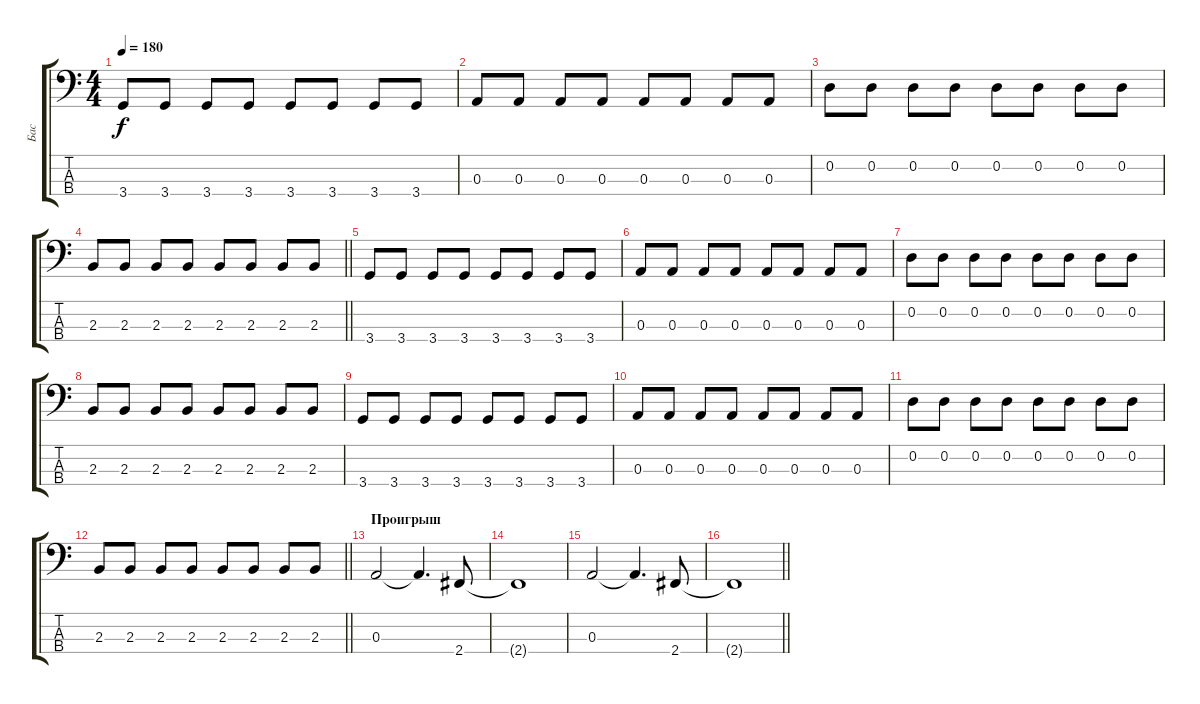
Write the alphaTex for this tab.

\track ("Бас" "Бас") {instrument electricbassfinger}
\staff {score tabs}
\tuning (G2 D2 A1 E1) {hide}
\ts (4 4)
\tempo 180
\clef f4
\ks c
3.4.8{dy f} 3.4.8 3.4.8 3.4.8 3.4.8 3.4.8 3.4.8 3.4.8 |
0.3.8 0.3.8 0.3.8 0.3.8 0.3.8 0.3.8 0.3.8 0.3.8 |
0.2.8 0.2.8 0.2.8 0.2.8 0.2.8 0.2.8 0.2.8 0.2.8 |
\barLineRight lightlight
2.3.8 2.3.8 2.3.8 2.3.8 2.3.8 2.3.8 2.3.8 2.3.8 |
\section ("" "")
3.4.8 3.4.8 3.4.8 3.4.8 3.4.8 3.4.8 3.4.8 3.4.8 |
0.3.8 0.3.8 0.3.8 0.3.8 0.3.8 0.3.8 0.3.8 0.3.8 |
0.2.8 0.2.8 0.2.8 0.2.8 0.2.8 0.2.8 0.2.8 0.2.8 |
2.3.8 2.3.8 2.3.8 2.3.8 2.3.8 2.3.8 2.3.8 2.3.8 |
3.4.8 3.4.8 3.4.8 3.4.8 3.4.8 3.4.8 3.4.8 3.4.8 |
0.3.8 0.3.8 0.3.8 0.3.8 0.3.8 0.3.8 0.3.8 0.3.8 |
0.2.8 0.2.8 0.2.8 0.2.8 0.2.8 0.2.8 0.2.8 0.2.8 |
\barLineRight lightlight
2.3.8 2.3.8 2.3.8 2.3.8 2.3.8 2.3.8 2.3.8 2.3.8 |
\section ("" "Проигрыш")
0.3.2 0.3{t}.4{d} 2.4.8 |
2.4{t}.1 |
0.3.2 0.3{t}.4{d} 2.4.8 |
\barLineRight lightlight
2.4{t}.1
